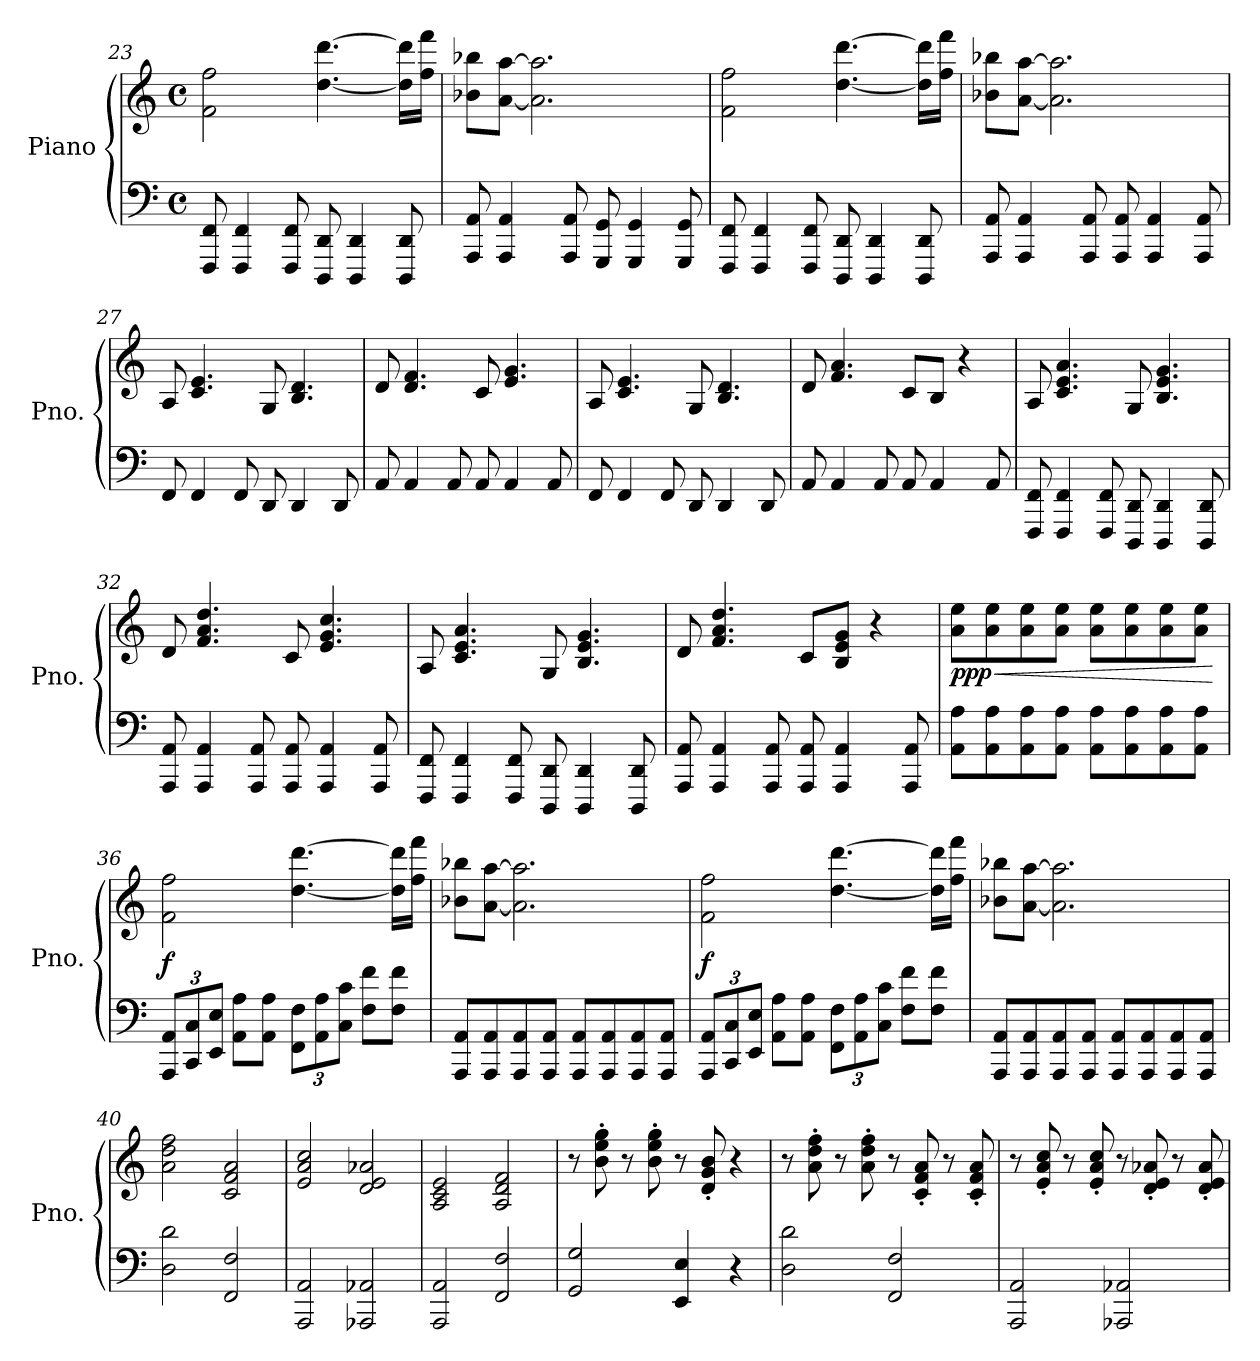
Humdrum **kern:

**kern	**kern	**dynam
*part1	*part1	*part1
*staff2	*staff1	*staff1/2
*I"Piano	*	*
*I'Pno.	*	*
*clefF4	*clefG2	*
*k[]	*k[]	*
*M4/4	*M4/4	*
*met(c)	*met(c)	*
=23	=23	=23
8FFF/ 8FF/	2f\ 2ff\	.
4FFF/ 4FF/	.	.
8FFF/ 8FF/	.	.
8DDD/ 8DD/	[4.dd\ [4.ddd\	.
4DDD/ 4DD/	.	.
8DDD/ 8DD/	16dd\] 16ddd\]LL	.
.	16ff\ 16fff\JJ	.
!!LO:LB:g=z
=24	=24	=24
8AAA/ 8AA/	8b-X\ 8bb-X\L	.
4AAA/ 4AA/	[8a\ [8aa\J	.
.	2.a\] 2.aa\]	.
8AAA/ 8AA/	.	.
8GGG/ 8GG/	.	.
4GGG/ 4GG/	.	.
8GGG/ 8GG/	.	.
=25	=25	=25
8FFF/ 8FF/	2f\ 2ff\	.
4FFF/ 4FF/	.	.
8FFF/ 8FF/	.	.
8DDD/ 8DD/	[4.dd\ [4.ddd\	.
4DDD/ 4DD/	.	.
8DDD/ 8DD/	16dd\] 16ddd\]LL	.
.	16ff\ 16fff\JJ	.
=26	=26	=26
8AAA/ 8AA/	8b-X\ 8bb-X\L	.
4AAA/ 4AA/	[8a\ [8aa\J	.
.	2.a\] 2.aa\]	.
8AAA/ 8AA/	.	.
8AAA/ 8AA/	.	.
4AAA/ 4AA/	.	.
8AAA/ 8AA/	.	.
=27	=27	=27
8FF/	8A/	.
4FF/	4.c/ 4.e/	.
8FF/	.	.
8DD/	8G/	.
4DD/	4.B/ 4.d/	.
8DD/	.	.
!!LO:PB:g=z
=28	=28	=28
8AA/	8d/	.
4AA/	4.d/ 4.f/	.
8AA/	.	.
8AA/	8c/	.
4AA/	4.e/ 4.g/	.
8AA/	.	.
=29	=29	=29
8FF/	8A/	.
4FF/	4.c/ 4.e/	.
8FF/	.	.
8DD/	8G/	.
4DD/	4.B/ 4.d/	.
8DD/	.	.
=30	=30	=30
8AA/	8d/	.
4AA/	4.f/ 4.a/	.
8AA/	.	.
8AA/	8c/L	.
4AA/	8B/J	.
.	4r	.
8AA/	.	.
=31	=31	=31
8FFF/ 8FF/	8A/	.
4FFF/ 4FF/	4.c/ 4.e/ 4.a/	.
8FFF/ 8FF/	.	.
8DDD/ 8DD/	8G/	.
4DDD/ 4DD/	4.B/ 4.e/ 4.g/	.
8DDD/ 8DD/	.	.
=32	=32	=32
8AAA/ 8AA/	8d/	.
4AAA/ 4AA/	4.f/ 4.a/ 4.dd/	.
8AAA/ 8AA/	.	.
8AAA/ 8AA/	8c/	.
4AAA/ 4AA/	4.e/ 4.g/ 4.cc/	.
8AAA/ 8AA/	.	.
!!LO:LB:g=z
=33	=33	=33
8FFF/ 8FF/	8A/	.
4FFF/ 4FF/	4.c/ 4.e/ 4.a/	.
8FFF/ 8FF/	.	.
8DDD/ 8DD/	8G/	.
4DDD/ 4DD/	4.B/ 4.e/ 4.g/	.
8DDD/ 8DD/	.	.
=34	=34	=34
8AAA/ 8AA/	8d/	.
4AAA/ 4AA/	4.f/ 4.a/ 4.dd/	.
8AAA/ 8AA/	.	.
8AAA/ 8AA/	8c/L	.
4AAA/ 4AA/	8B/ 8e/ 8g/J	.
.	4r	.
8AAA/ 8AA/	.	.
=35	=35	=35
!	!	!LO:HP:b
!	!	!LO:DY:n=1:b
8AA\ 8A\L	8a\ 8ee\L	< ppp
8AA\ 8A\	8a\ 8ee\	.
8AA\ 8A\	8a\ 8ee\	.
8AA\ 8A\J	8a\ 8ee\J	.
8AA\ 8A\L	8a\ 8ee\L	.
8AA\ 8A\	8a\ 8ee\	.
8AA\ 8A\	8a\ 8ee\	.
8AA\ 8A\J	8a\ 8ee\J	.
.	.	[
=36	=36	=36
*Xbrackettup	*	*
!	!	!LO:DY:b
12AAA/ 12AA/L	2f\ 2ff\	f
12CC/ 12C/	.	.
12EE/ 12E/J	.	.
8AA\ 8A\L	.	.
8AA\ 8A\J	.	.
12FF\ 12F\L	[4.dd\ [4.ddd\	.
12AA\ 12A\	.	.
12C\ 12c\J	.	.
8F\ 8f\L	.	.
8F\ 8f\J	16dd\] 16ddd\]LL	.
.	16ff\ 16fff\JJ	.
!!LO:LB:g=z
=37	=37	=37
8AAA/ 8AA/L	8b-X\ 8bb-X\L	.
8AAA/ 8AA/	[8a\ [8aa\J	.
8AAA/ 8AA/	2.a\] 2.aa\]	.
8AAA/ 8AA/J	.	.
8AAA/ 8AA/L	.	.
8AAA/ 8AA/	.	.
8AAA/ 8AA/	.	.
8AAA/ 8AA/J	.	.
=38	=38	=38
!	!	!LO:DY:b
12AAA/ 12AA/L	2f\ 2ff\	f
12CC/ 12C/	.	.
12EE/ 12E/J	.	.
8AA\ 8A\L	.	.
8AA\ 8A\J	.	.
12FF\ 12F\L	[4.dd\ [4.ddd\	.
12AA\ 12A\	.	.
12C\ 12c\J	.	.
8F\ 8f\L	.	.
8F\ 8f\J	16dd\] 16ddd\]LL	.
.	16ff\ 16fff\JJ	.
=39	=39	=39
8AAA/ 8AA/L	8b-X\ 8bb-X\L	.
8AAA/ 8AA/	[8a\ [8aa\J	.
8AAA/ 8AA/	2.a\] 2.aa\]	.
8AAA/ 8AA/J	.	.
8AAA/ 8AA/L	.	.
8AAA/ 8AA/	.	.
8AAA/ 8AA/	.	.
8AAA/ 8AA/J	.	.
=40	=40	=40
2D\ 2d\	2a\ 2dd\ 2ff\	.
2FF/ 2F/	2c/ 2f/ 2a/	.
=41	=41	=41
2AAA/ 2AA/	2e/ 2a/ 2cc/	.
2AAA-X/ 2AA-X/	2d/ 2e/ 2a-X/	.
=42	=42	=42
2AAA/ 2AA/	2A/ 2c/ 2e/	.
2FF/ 2F/	2A/ 2d/ 2f/	.
!!LO:LB:g=z
=43	=43	=43
2GG/ 2G/	8r	.
.	8b\' 8ee\' 8gg\'	.
.	8r	.
.	8b\' 8ee\' 8gg\'	.
4EE/ 4E/	8r	.
.	8d/' 8g/' 8b/'	.
4r	4r	.
=44	=44	=44
2D\ 2d\	8r	.
.	8a\' 8dd\' 8ff\'	.
.	8r	.
.	8a\' 8dd\' 8ff\'	.
2FF/ 2F/	8r	.
.	8c/' 8f/' 8a/'	.
.	8r	.
.	8c/' 8f/' 8a/'	.
=45	=45	=45
2AAA/ 2AA/	8r	.
.	8e/' 8a/' 8cc/'	.
.	8r	.
.	8e/' 8a/' 8cc/'	.
2AAA-X/ 2AA-X/	8r	.
.	8d/' 8e/' 8a-X/'	.
.	8r	.
.	8d/' 8e/' 8a-/'	.
=	=	=
*-	*-	*-
